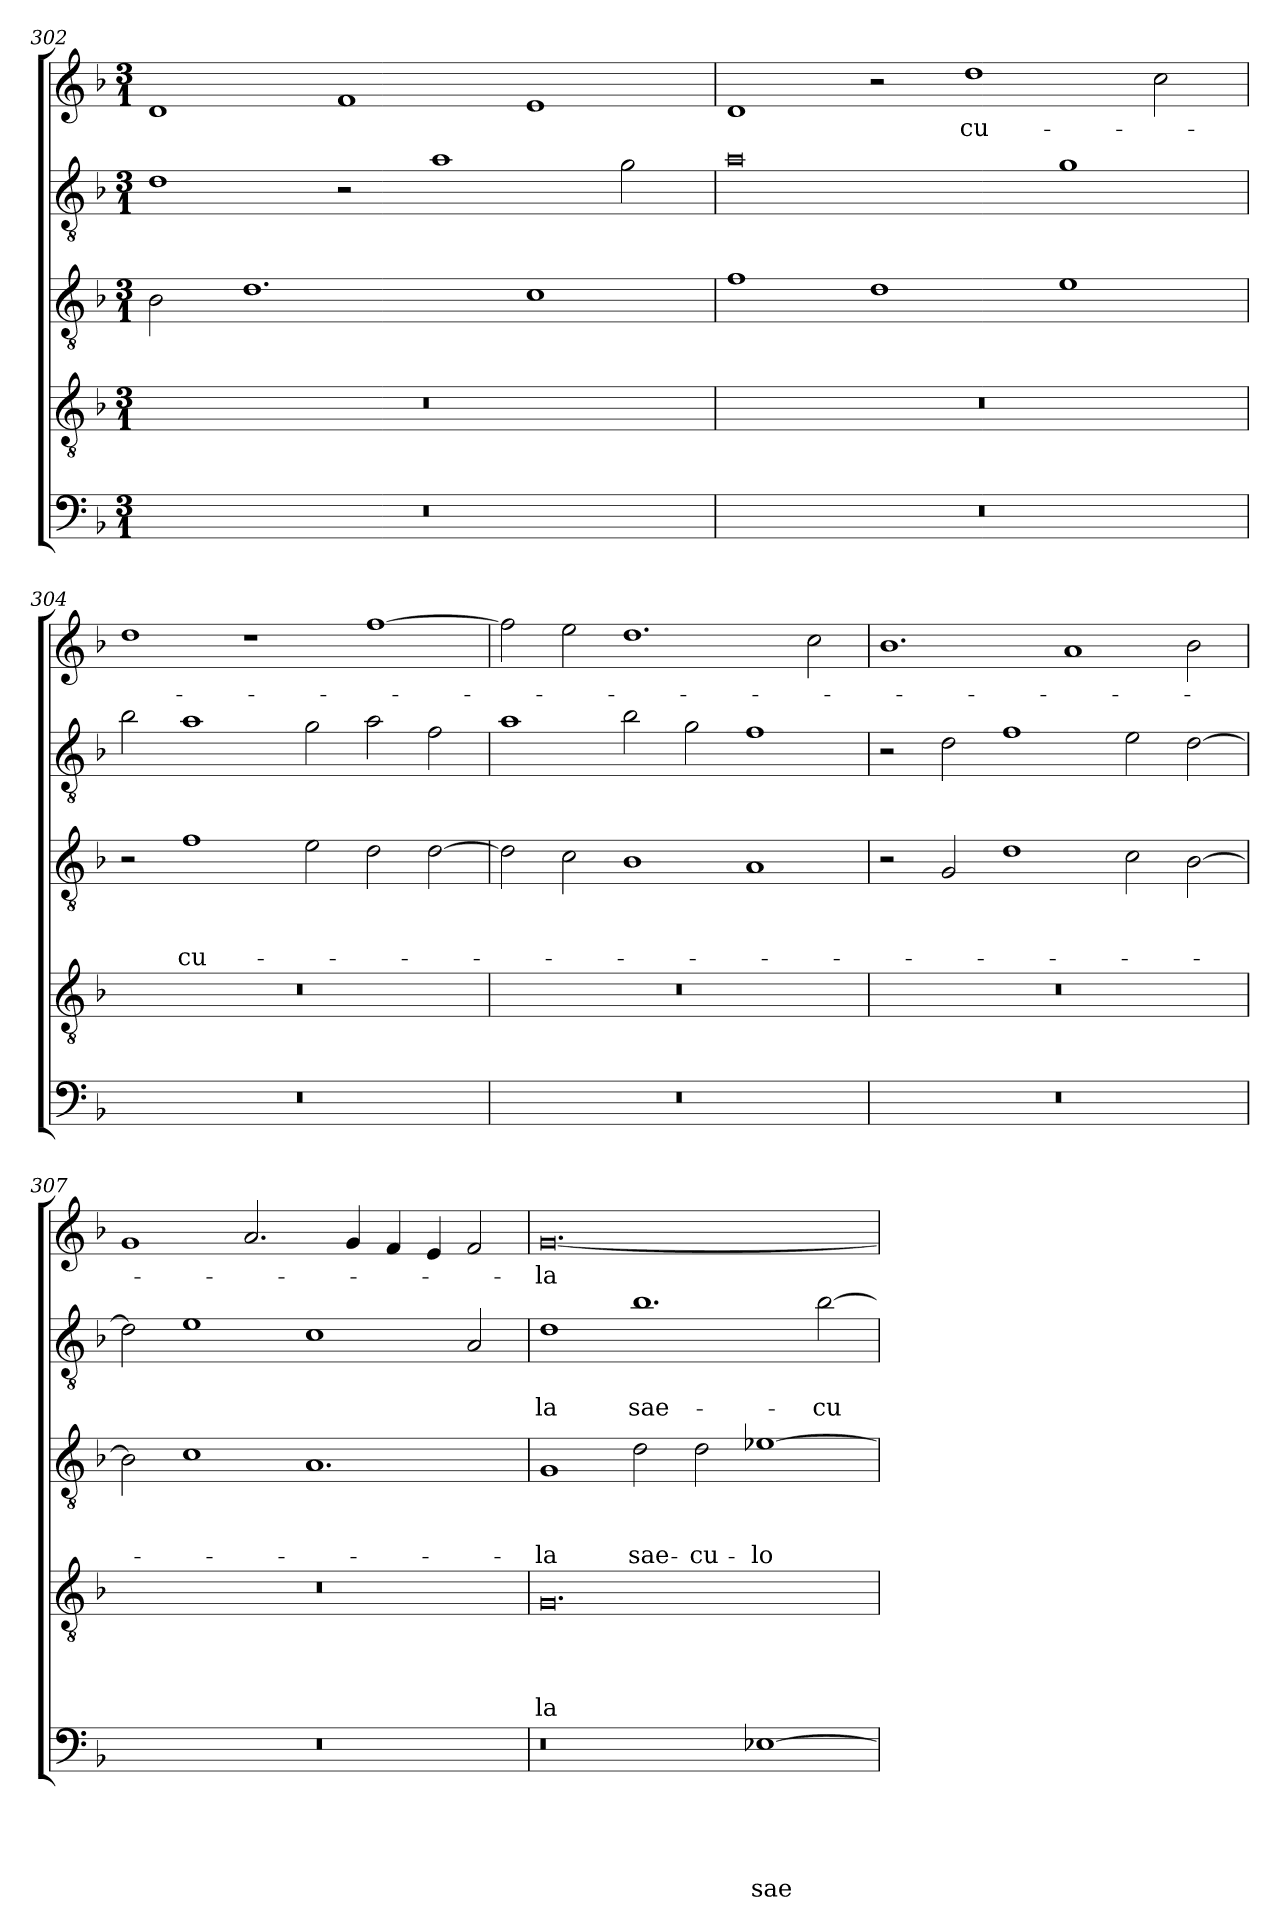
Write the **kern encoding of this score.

**kern	**text	**text	**text	**text	**text	**kern	**text	**text	**text	**text	**kern	**text	**text	**text	**kern	**text	**text	**kern	**text
*part5	*part5	*part5	*part5	*part5	*part5	*part4	*part4	*part4	*part4	*part4	*part3	*part3	*part3	*part3	*part2	*part2	*part2	*part1	*part1
*staff5	*staff5	*staff5	*staff5	*staff5	*staff5	*staff4	*staff4	*staff4	*staff4	*staff4	*staff3	*staff3	*staff3	*staff3	*staff2	*staff2	*staff2	*staff1	*staff1
*clefF4	*	*	*	*	*	*clefGv2	*	*	*	*	*clefGv2	*	*	*	*clefGv2	*	*	*clefG2	*
*k[b-]	*	*	*	*	*	*k[b-]	*	*	*	*	*k[b-]	*	*	*	*k[b-]	*	*	*k[b-]	*
*F:	*	*	*	*	*	*F:	*	*	*	*	*F:	*	*	*	*F:	*	*	*F:	*
*M3/1	*	*	*	*	*	*M3/1	*	*	*	*	*M3/1	*	*	*	*M3/1	*	*	*M3/1	*
=302	=302	=302	=302	=302	=302	=302	=302	=302	=302	=302	=302	=302	=302	=302	=302	=302	=302	=302	=302
0.r	.	.	.	.	.	0.r	.	.	.	.	2B-\	.	.	.	1d	.	.	1d	.
.	.	.	.	.	.	.	.	.	.	.	1.d	.	.	.	.	.	.	.	.
.	.	.	.	.	.	.	.	.	.	.	.	.	.	.	2r	.	.	1f	.
.	.	.	.	.	.	.	.	.	.	.	.	.	.	.	1a	.	.	.	.
.	.	.	.	.	.	.	.	.	.	.	1c	.	.	.	.	.	.	1e	.
.	.	.	.	.	.	.	.	.	.	.	.	.	.	.	2g\	.	.	.	.
=303	=303	=303	=303	=303	=303	=303	=303	=303	=303	=303	=303	=303	=303	=303	=303	=303	=303	=303	=303
0.r	.	.	.	.	.	0.r	.	.	.	.	1f	.	.	.	0a	.	.	1d	.
.	.	.	.	.	.	.	.	.	.	.	1d	.	.	.	.	.	.	2r	.
!	!	!	!	!	!	!	!	!	!	!	!	!	!	!	!	!	!	!	!LO:LY:b
.	.	.	.	.	.	.	.	.	.	.	.	.	.	.	.	.	.	1dd	-cu-
.	.	.	.	.	.	.	.	.	.	.	1e	.	.	.	1g	.	.	.	.
.	.	.	.	.	.	.	.	.	.	.	.	.	.	.	.	.	.	2cc\	.
!!LO:LB:g=z
=304	=304	=304	=304	=304	=304	=304	=304	=304	=304	=304	=304	=304	=304	=304	=304	=304	=304	=304	=304
0.r	.	.	.	.	.	0.r	.	.	.	.	2r	.	.	.	2b-\	.	.	1dd	.
!	!	!	!	!	!	!	!	!	!	!	!	!	!	!LO:LY:b	!	!	!	!	!
.	.	.	.	.	.	.	.	.	.	.	1f	.	.	-cu-	1a	.	.	.	.
.	.	.	.	.	.	.	.	.	.	.	.	.	.	.	.	.	.	1r	.
.	.	.	.	.	.	.	.	.	.	.	2e\	.	.	.	2g\	.	.	.	.
.	.	.	.	.	.	.	.	.	.	.	2d\	.	.	.	2a\	.	.	[1ff	.
.	.	.	.	.	.	.	.	.	.	.	[2d\	.	.	.	2f\	.	.	.	.
=305	=305	=305	=305	=305	=305	=305	=305	=305	=305	=305	=305	=305	=305	=305	=305	=305	=305	=305	=305
0.r	.	.	.	.	.	0.r	.	.	.	.	2d\]	.	.	.	1a	.	.	2ff\]	.
.	.	.	.	.	.	.	.	.	.	.	2c\	.	.	.	.	.	.	2ee\	.
.	.	.	.	.	.	.	.	.	.	.	1B-	.	.	.	2b-\	.	.	1.dd	.
.	.	.	.	.	.	.	.	.	.	.	.	.	.	.	2g\	.	.	.	.
.	.	.	.	.	.	.	.	.	.	.	1A	.	.	.	1f	.	.	.	.
.	.	.	.	.	.	.	.	.	.	.	.	.	.	.	.	.	.	2cc\	.
=306	=306	=306	=306	=306	=306	=306	=306	=306	=306	=306	=306	=306	=306	=306	=306	=306	=306	=306	=306
0.r	.	.	.	.	.	0.r	.	.	.	.	2r	.	.	.	2r	.	.	1.b-	.
.	.	.	.	.	.	.	.	.	.	.	2G/	.	.	.	2d\	.	.	.	.
.	.	.	.	.	.	.	.	.	.	.	1d	.	.	.	1f	.	.	.	.
.	.	.	.	.	.	.	.	.	.	.	.	.	.	.	.	.	.	1a	.
.	.	.	.	.	.	.	.	.	.	.	2c\	.	.	.	2e\	.	.	.	.
.	.	.	.	.	.	.	.	.	.	.	[2B-\	.	.	.	[2d\	.	.	2b-\	.
=307	=307	=307	=307	=307	=307	=307	=307	=307	=307	=307	=307	=307	=307	=307	=307	=307	=307	=307	=307
0.r	.	.	.	.	.	0.r	.	.	.	.	2B-\]	.	.	.	2d\]	.	.	1g	.
.	.	.	.	.	.	.	.	.	.	.	1c	.	.	.	1e	.	.	.	.
.	.	.	.	.	.	.	.	.	.	.	.	.	.	.	.	.	.	2.a/	.
.	.	.	.	.	.	.	.	.	.	.	1.A	.	.	.	1c	.	.	.	.
.	.	.	.	.	.	.	.	.	.	.	.	.	.	.	.	.	.	4g/	.
.	.	.	.	.	.	.	.	.	.	.	.	.	.	.	.	.	.	4f/	.
.	.	.	.	.	.	.	.	.	.	.	.	.	.	.	.	.	.	4e/	.
.	.	.	.	.	.	.	.	.	.	.	.	.	.	.	2A/	.	.	2f/	.
!!LO:LB:g=z
=308	=308	=308	=308	=308	=308	=308	=308	=308	=308	=308	=308	=308	=308	=308	=308	=308	=308	=308	=308
!	!	!	!	!	!	!	!	!	!	!LO:LY:b	!	!	!	!LO:LY:b	!	!	!LO:LY:b	!	!LO:LY:b
0r	.	.	.	.	.	0.G	.	.	.	la	1G	.	.	-la	1d	.	-la	[0.g	-la
!	!	!	!	!	!	!	!	!	!	!	!	!	!	!LO:LY:b	!	!	!LO:LY:b	!	!
.	.	.	.	.	.	.	.	.	.	.	2d\	.	.	sae-	1.b-	.	sae-	.	.
!	!	!	!	!	!	!	!	!	!	!	!	!	!	!LO:LY:b	!	!	!	!	!
.	.	.	.	.	.	.	.	.	.	.	2d\	.	.	-cu-	.	.	.	.	.
!	!	!	!	!	!LO:LY:b	!	!	!	!	!	!	!	!	!LO:LY:b	!	!	!	!	!
[1E-X	.	.	.	.	sae-	.	.	.	.	.	[1e-X	.	.	-lo-	.	.	.	.	.
!	!	!	!	!	!	!	!	!	!	!	!	!	!	!	!	!	!LO:LY:b	!	!
.	.	.	.	.	.	.	.	.	.	.	.	.	.	.	[2b-\	.	-cu-	.	.
=	=	=	=	=	=	=	=	=	=	=	=	=	=	=	=	=	=	=	=
*-	*-	*-	*-	*-	*-	*-	*-	*-	*-	*-	*-	*-	*-	*-	*-	*-	*-	*-	*-
